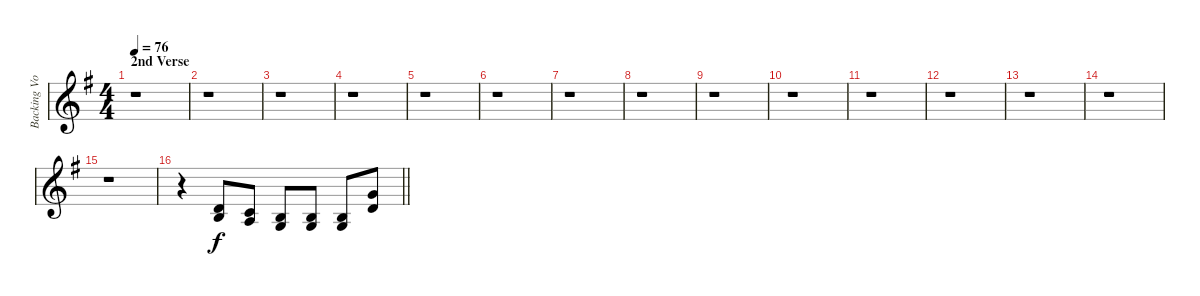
\track ("Backing Vocals" "Backing Vo") {instrument oboe}
\staff {score}
\tuning (E4 B3 G3 D3 A2 E2) {hide}
\ts (4 4)
\section ("" "2nd Verse")
\tempo 76
\clef g2
\ks eminor
r.1{dy f} |
r.1 |
r.1 |
r.1 |
r.1 |
r.1 |
r.1 |
r.1 |
r.1 |
r.1 |
r.1 |
r.1 |
r.1 |
r.1 |
r.1 |
\barLineRight lightlight
r.4 (3.2 4.3).8 (1.2 2.3).8 (0.2 0.3).8 (0.2 0.3).8 (0.2 0.3).8 (3.1 3.2).8
